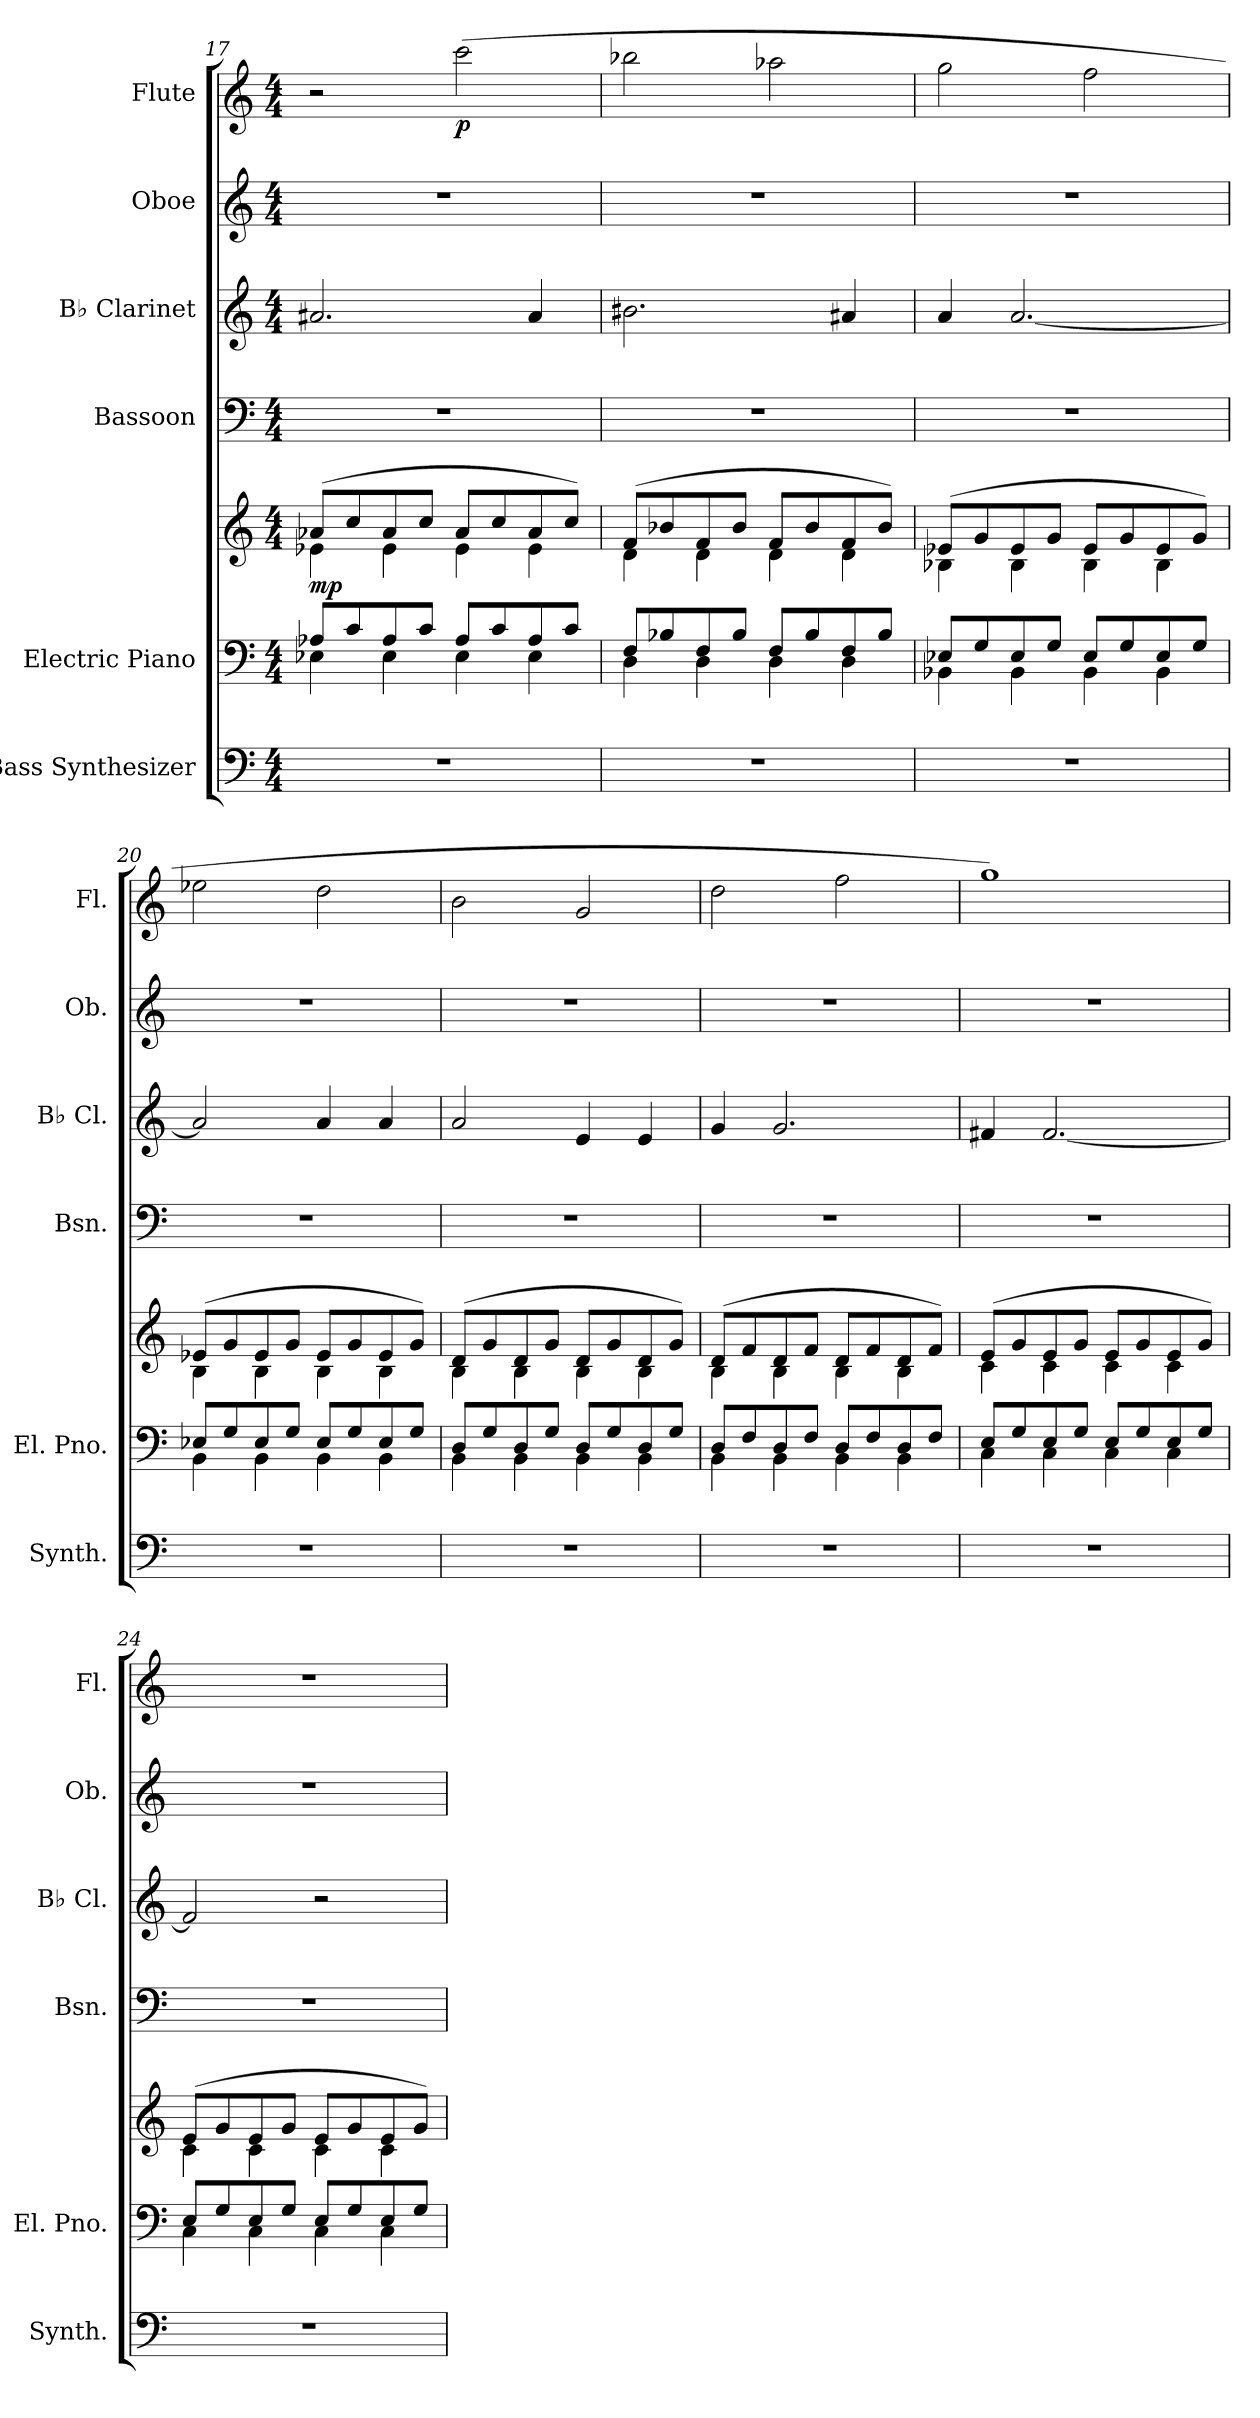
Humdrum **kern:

**kern	**kern	**kern	**dynam	**kern	**kern	**kern	**kern	**dynam
*part6	*part5	*part5	*part5	*part4	*part3	*part2	*part1	*part1
*staff7	*staff6	*staff5	*staff5/6	*staff4	*staff3	*staff2	*staff1	*staff1
*I"Bass Synthesizer	*I"Electric Piano	*	*	*I"Bassoon	*I"B♭ Clarinet	*I"Oboe	*I"Flute	*
*I'Synth.	*I'El. Pno.	*	*	*I'Bsn.	*I'B♭ Cl.	*I'Ob.	*I'Fl.	*
!!LO:PB:g=z
*clefF4	*clefF4	*clefG2	*	*clefF4	*clefG2	*clefG2	*clefG2	*
*	*	*	*	*	*ITrd1c2	*	*	*
*k[]	*k[]	*k[]	*	*k[]	*k[b-e-]	*k[]	*k[]	*
*M4/4	*M4/4	*M4/4	*	*M4/4	*M4/4	*M4/4	*M4/4	*
=17	=17	=17	=17	=17	=17	=17	=17	=17
*	*^	*^	*	*	*	*	*	*
!	!	!	!	!	!LO:DY:b	!	!	!	!	!
1r	8A-X/L	4E-X\	(>8a-X/L	4e-X\	mp	1r	2.g#X/	1r	2r	.
.	8c/	.	8cc/	.	.	.	.	.	.	.
.	8A-/	4E-\	8a-/	4e-\	.	.	.	.	.	.
.	8c/J	.	8cc/J	.	.	.	.	.	.	.
!	!	!	!	!	!	!	!	!	!	!LO:DY:b
.	8A-/L	4E-\	8a-/L	4e-\	.	.	.	.	(>2ccc\	p
.	8c/	.	8cc/	.	.	.	.	.	.	.
.	8A-/	4E-\	8a-/	4e-\	.	.	4g#/	.	.	.
.	8c/J	.	8cc/J)	.	.	.	.	.	.	.
=18	=18	=18	=18	=18	=18	=18	=18	=18	=18	=18
1r	8F/L	4D\	(>8f/L	4d\	.	1r	2.a#X\	1r	2bb-X\	.
.	8B-X/	.	8b-X/	.	.	.	.	.	.	.
.	8F/	4D\	8f/	4d\	.	.	.	.	.	.
.	8B-/J	.	8b-/J	.	.	.	.	.	.	.
.	8F/L	4D\	8f/L	4d\	.	.	.	.	2aa-X\	.
.	8B-/	.	8b-/	.	.	.	.	.	.	.
.	8F/	4D\	8f/	4d\	.	.	4g#X/	.	.	.
.	8B-/J	.	8b-/J)	.	.	.	.	.	.	.
=19	=19	=19	=19	=19	=19	=19	=19	=19	=19	=19
1r	8E-X/L	4BB-X\	(>8e-X/L	4B-X\	.	1r	4g/	1r	2gg\	.
.	8G/	.	8g/	.	.	.	.	.	.	.
.	8E-/	4BB-\	8e-/	4B-\	.	.	[2.g/	.	.	.
.	8G/J	.	8g/J	.	.	.	.	.	.	.
.	8E-/L	4BB-\	8e-/L	4B-\	.	.	.	.	2ff\	.
.	8G/	.	8g/	.	.	.	.	.	.	.
.	8E-/	4BB-\	8e-/	4B-\	.	.	.	.	.	.
.	8G/J	.	8g/J)	.	.	.	.	.	.	.
=20	=20	=20	=20	=20	=20	=20	=20	=20	=20	=20
1r	8E-X/L	4BB\	(>8e-X/L	4B\	.	1r	2g/]	1r	2ee-X\	.
.	8G/	.	8g/	.	.	.	.	.	.	.
.	8E-/	4BB\	8e-/	4B\	.	.	.	.	.	.
.	8G/J	.	8g/J	.	.	.	.	.	.	.
.	8E-/L	4BB\	8e-/L	4B\	.	.	4g/	.	2dd\	.
.	8G/	.	8g/	.	.	.	.	.	.	.
.	8E-/	4BB\	8e-/	4B\	.	.	4g/	.	.	.
.	8G/J	.	8g/J)	.	.	.	.	.	.	.
=21	=21	=21	=21	=21	=21	=21	=21	=21	=21	=21
1r	8D/L	4BB\	(>8d/L	4B\	.	1r	2g/	1r	2b\	.
.	8G/	.	8g/	.	.	.	.	.	.	.
.	8D/	4BB\	8d/	4B\	.	.	.	.	.	.
.	8G/J	.	8g/J	.	.	.	.	.	.	.
.	8D/L	4BB\	8d/L	4B\	.	.	4d/	.	2g/	.
.	8G/	.	8g/	.	.	.	.	.	.	.
.	8D/	4BB\	8d/	4B\	.	.	4d/	.	.	.
.	8G/J	.	8g/J)	.	.	.	.	.	.	.
!!LO:PB:g=z
=22	=22	=22	=22	=22	=22	=22	=22	=22	=22	=22
1r	8D/L	4BB\	(>8d/L	4B\	.	1r	4f/	1r	2dd\	.
.	8F/	.	8f/	.	.	.	.	.	.	.
.	8D/	4BB\	8d/	4B\	.	.	2.f/	.	.	.
.	8F/J	.	8f/J	.	.	.	.	.	.	.
.	8D/L	4BB\	8d/L	4B\	.	.	.	.	2ff\	.
.	8F/	.	8f/	.	.	.	.	.	.	.
.	8D/	4BB\	8d/	4B\	.	.	.	.	.	.
.	8F/J	.	8f/J)	.	.	.	.	.	.	.
=23	=23	=23	=23	=23	=23	=23	=23	=23	=23	=23
1r	8E/L	4C\	(>8e/L	4c\	.	1r	4en/	1r	1gg)	.
.	8G/	.	8g/	.	.	.	.	.	.	.
.	8E/	4C\	8e/	4c\	.	.	[2.e/	.	.	.
.	8G/J	.	8g/J	.	.	.	.	.	.	.
.	8E/L	4C\	8e/L	4c\	.	.	.	.	.	.
.	8G/	.	8g/	.	.	.	.	.	.	.
.	8E/	4C\	8e/	4c\	.	.	.	.	.	.
.	8G/J	.	8g/J)	.	.	.	.	.	.	.
=24	=24	=24	=24	=24	=24	=24	=24	=24	=24	=24
1r	8E/L	4C\	(>8e/L	4c\	.	1r	2e/]	1r	1r	.
.	8G/	.	8g/	.	.	.	.	.	.	.
.	8E/	4C\	8e/	4c\	.	.	.	.	.	.
.	8G/J	.	8g/J	.	.	.	.	.	.	.
.	8E/L	4C\	8e/L	4c\	.	.	2r	.	.	.
.	8G/	.	8g/	.	.	.	.	.	.	.
.	8E/	4C\	8e/	4c\	.	.	.	.	.	.
.	8G/J	.	8g/J)	.	.	.	.	.	.	.
*	*v	*v	*	*	*	*	*	*	*	*
*	*	*v	*v	*	*	*	*	*	*
=	=	=	=	=	=	=	=	=
*-	*-	*-	*-	*-	*-	*-	*-	*-
